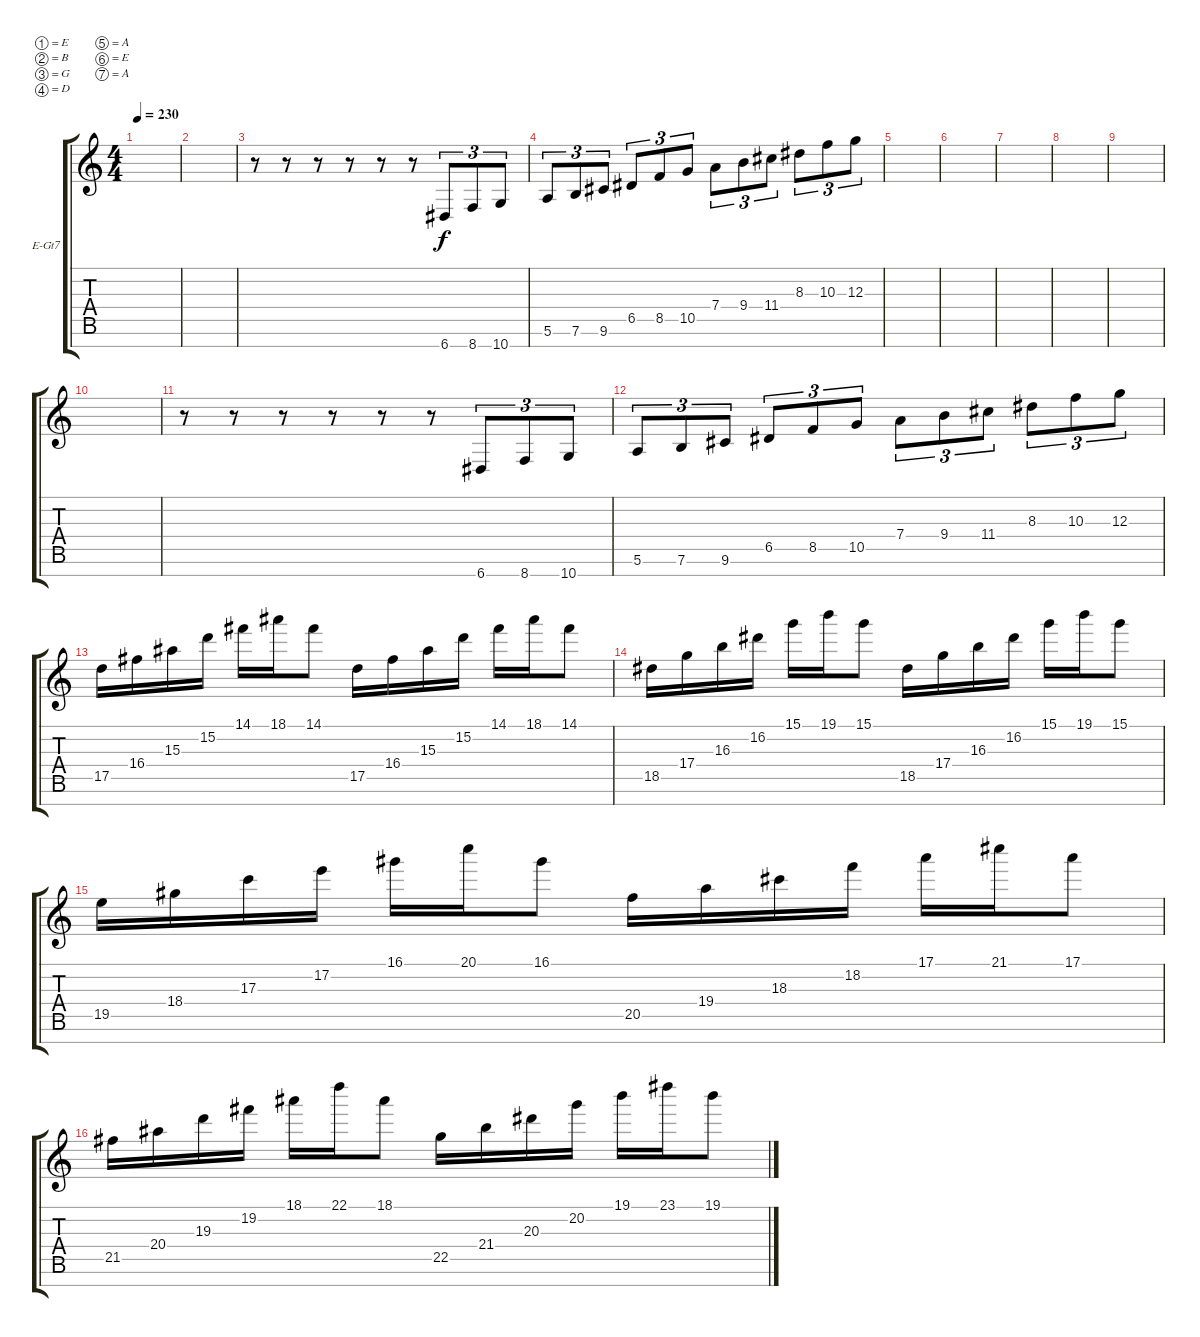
\defaultSystemsLayout 4
\bracketExtendMode groupsimilarinstruments
\firstSystemTrackNameOrientation horizontal
\otherSystemsTrackNameOrientation horizontal
\track ("Electric Guitar" "E-Gt7") {instrument distortionguitar}
\staff {score tabs}
\tuning (E4 B3 G3 D3 A2 E2 A1)
\ts (4 4)
\tempo 230
\clef g2
\ks c
|
|
r.8 r.8 r.8 r.8 r.8 r.8 6.7.8{tu (3 2)} 8.7.8{tu (3 2)} 10.7.8{tu (3 2)} |
5.6.8{tu (3 2)} 7.6.8{tu (3 2)} 9.6.8{tu (3 2)} 6.5.8{tu (3 2)} 8.5.8{tu (3 2)} 10.5.8{tu (3 2)} 7.4.8{tu (3 2)} 9.4.8{tu (3 2)} 11.4.8{tu (3 2)} 8.3.8{tu (3 2)} 10.3.8{tu (3 2)} 12.3.8{tu (3 2)} |
|
|
|
|
|
|
r.8 r.8 r.8 r.8 r.8 r.8 6.7.8{tu (3 2)} 8.7.8{tu (3 2)} 10.7.8{tu (3 2)} |
5.6.8{tu (3 2)} 7.6.8{tu (3 2)} 9.6.8{tu (3 2)} 6.5.8{tu (3 2)} 8.5.8{tu (3 2)} 10.5.8{tu (3 2)} 7.4.8{tu (3 2)} 9.4.8{tu (3 2)} 11.4.8{tu (3 2)} 8.3.8{tu (3 2)} 10.3.8{tu (3 2)} 12.3.8{tu (3 2)} |
17.5.16 16.4.16 15.3.16 15.2.16 14.1.16 18.1.16 14.1.8 17.5.16 16.4.16 15.3.16 15.2.16 14.1.16 18.1.16 14.1.8 |
18.5.16 17.4.16 16.3.16 16.2.16 15.1.16 19.1.16 15.1.8 18.5.16 17.4.16 16.3.16 16.2.16 15.1.16 19.1.16 15.1.8 |
19.5.16 18.4.16 17.3.16 17.2.16 16.1.16 20.1.16 16.1.8 20.5.16 19.4.16 18.3.16 18.2.16 17.1.16 21.1.16 17.1.8 |
21.5.16 20.4.16 19.3.16 19.2.16 18.1.16 22.1.16 18.1.8 22.5.16 21.4.16 20.3.16 20.2.16 19.1.16 23.1.16 19.1.8
